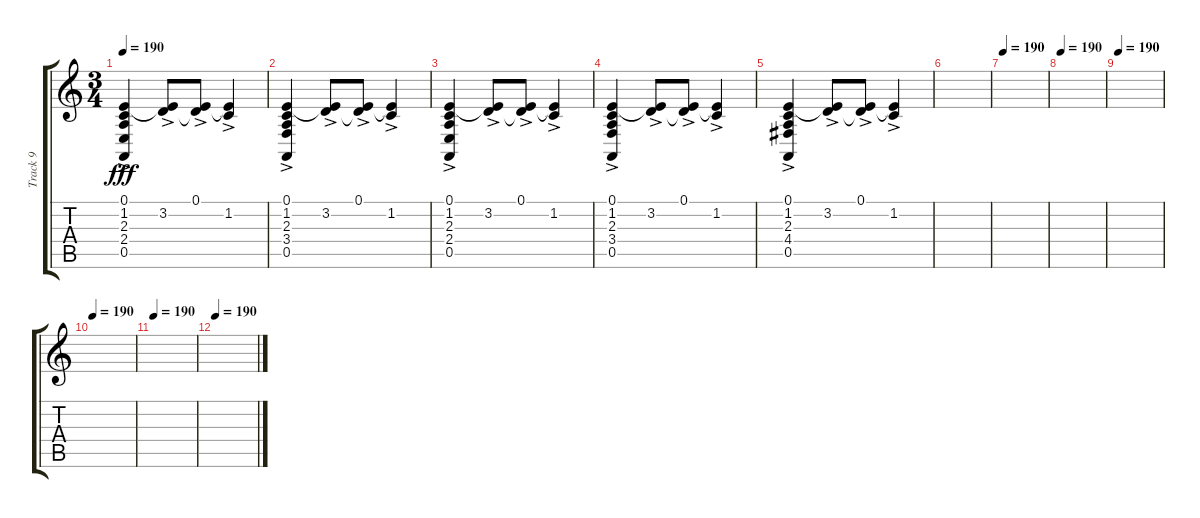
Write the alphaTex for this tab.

\track ("Track 9" "Track 9") {instrument choiraahs}
\staff {score tabs}
\tuning (E4 B3 G3 D3 A2 E2) {hide}
\ts (3 4)
\tempo 190
\clef g2
\ks c
(0.1{ac} 1.2 2.3 2.4 0.5).4{dy fff} (0.1{t} 3.2{ac}).8 (0.1{ac} 3.2{t}).8 (0.1{t} 1.2{ac}).4 |
(0.1{ac} 1.2 2.3 3.4 0.5).4 (0.1{t} 3.2{ac}).8 (0.1{ac} 3.2{t}).8 (0.1{t} 1.2{ac}).4 |
(0.1{ac} 1.2 2.3 2.4 0.5).4 (0.1{t} 3.2{ac}).8 (0.1{ac} 3.2{t}).8 (0.1{t} 1.2{ac}).4 |
(0.1{ac} 1.2 2.3 3.4 0.5).4 (0.1{t} 3.2{ac}).8 (0.1{ac} 3.2{t}).8 (0.1{t} 1.2{ac}).4 |
(0.1{ac} 1.2 2.3 4.4 0.5).4 (0.1{t} 3.2{ac}).8 (0.1{ac} 3.2{t}).8 (0.1{t} 1.2{ac}).4 |
|
\tempo 190
|
\tempo 190
|
\tempo 190
|
\tempo 190
|
\tempo 190
|
\tempo 190
